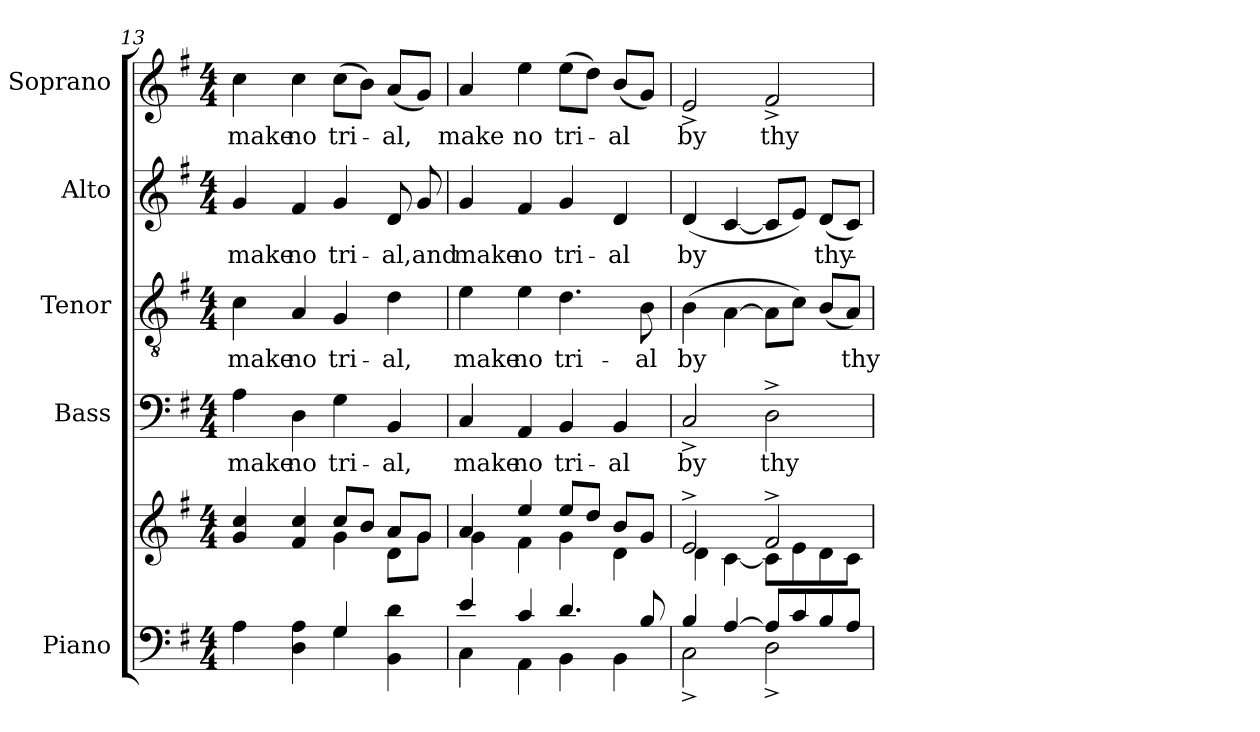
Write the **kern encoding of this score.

**kern	**kern	**kern	**text	**kern	**text	**kern	**text	**kern	**text
*part5	*part5	*part4	*part4	*part3	*part3	*part2	*part2	*part1	*part1
*staff6	*staff5	*staff4	*staff4	*staff3	*staff3	*staff2	*staff2	*staff1	*staff1
*I"Piano	*	*I"Bass	*	*I"Tenor	*	*I"Alto	*	*I"Soprano	*
*I'Pno.	*	*I'B.	*	*I'T.	*	*I'A.	*	*I'S.	*
*clefF4	*clefG2	*clefF4	*	*clefGv2	*	*clefG2	*	*clefG2	*
*	*	*	*	*ITrd7c12	*	*	*	*	*
*k[f#]	*k[f#]	*k[f#]	*	*k[f#]	*	*k[f#]	*	*k[f#]	*
*G:	*G:	*G:	*	*G:	*	*G:	*	*G:	*
*M4/4	*M4/4	*M4/4	*	*M4/4	*	*M4/4	*	*M4/4	*
=13	=13	=13	=13	=13	=13	=13	=13	=13	=13
*^	*^	*	*	*	*	*	*	*	*
!	!	!	!	!	!LO:LY:b:color=#000000	!	!	!	!	!	!
!	!	!	!	!	!	!	!LO:LY:b:color=#000000	!	!	!	!
!	!	!	!	!	!	!	!	!	!LO:LY:b:color=#000000	!	!
!	!	!	!	!	!	!	!	!	!	!	!LO:LY:b:color=#000000
2ryy	4Ai\	4gi/ 4cci	2ryy	4Ai\	make	4Ci\	make	4gi/	make	4cci\	make
!	!	!	!	!	!LO:LY:b:color=#000000	!	!	!	!	!	!
!	!	!	!	!	!	!	!LO:LY:b:color=#000000	!	!	!	!
!	!	!	!	!	!	!	!	!	!LO:LY:b:color=#000000	!	!
!	!	!	!	!	!	!	!	!	!	!	!LO:LY:b:color=#000000
.	4Di\ 4Ai	4f#i/ 4cci	.	4Di\	no	4AAi/	no	4f#i/	no	4cci\	no
!	!	!	!	!	!LO:LY:b:color=#000000	!	!	!	!	!	!
!	!	!	!	!	!	!	!LO:LY:b:color=#000000	!	!	!	!
!	!	!	!	!	!	!	!	!	!LO:LY:b:color=#000000	!	!
!	!	!	!	!	!	!	!	!	!	!	!LO:LY:b:color=#000000
4Gi/	4Gi\	8cci/L	4gi\	4Gi\	tri-	4GGi/	tri-	4gi/	tri-	(8cci\L	tri-
.	.	8bi/J	.	.	.	.	.	.	.	8bi\J)	.
!	!	!	!	!	!LO:LY:b:color=#000000	!	!	!	!	!	!
!	!	!	!	!	!	!	!LO:LY:b:color=#000000	!	!	!	!
!	!	!	!	!	!	!	!	!	!LO:LY:b:color=#000000	!	!
!	!	!	!	!	!	!	!	!	!	!	!LO:LY:b:color=#000000
4ryy	4BBi\ 4di	8ai/L	8di\L	4BBi/	-al,	4Di\	-al,	8di/	-al,	(8ai/L	-al,
!	!	!	!	!	!	!	!	!	!LO:LY:b:color=#000000	!	!
.	.	8gi/J	8gi\J	.	.	.	.	8gi/	and	8gi/J)	.
=14	=14	=14	=14	=14	=14	=14	=14	=14	=14	=14	=14
!	!	!	!	!	!LO:LY:b:color=#000000	!	!	!	!	!	!
!	!	!	!	!	!	!	!LO:LY:b:color=#000000	!	!	!	!
!	!	!	!	!	!	!	!	!	!LO:LY:b:color=#000000	!	!
!	!	!	!	!	!	!	!	!	!	!	!LO:LY:b:color=#000000
4ei/	4Ci\	4ai/	4gi\	4Ci/	make	4Ei\	make	4gi/	make	4ai/	make
!	!	!	!	!	!LO:LY:b:color=#000000	!	!	!	!	!	!
!	!	!	!	!	!	!	!LO:LY:b:color=#000000	!	!	!	!
!	!	!	!	!	!	!	!	!	!LO:LY:b:color=#000000	!	!
!	!	!	!	!	!	!	!	!	!	!	!LO:LY:b:color=#000000
4ci/	4AAi\	4eei/	4f#i\	4AAi/	no	4Ei\	no	4f#i/	no	4eei\	no
!	!	!	!	!	!LO:LY:b:color=#000000	!	!	!	!	!	!
!	!	!	!	!	!	!	!LO:LY:b:color=#000000	!	!	!	!
!	!	!	!	!	!	!	!	!	!LO:LY:b:color=#000000	!	!
!	!	!	!	!	!	!	!	!	!	!	!LO:LY:b:color=#000000
4.di/	4BBi\	8eei/L	4gi\	4BBi/	tri-	4.Di\	tri-	4gi/	tri-	(8eei\L	tri-
.	.	8ddi/J	.	.	.	.	.	.	.	8ddi\J)	.
!	!	!	!	!	!LO:LY:b:color=#000000	!	!	!	!	!	!
!	!	!	!	!	!	!	!	!	!LO:LY:b:color=#000000	!	!
!	!	!	!	!	!	!	!	!	!	!	!LO:LY:b:color=#000000
.	4BBi\	8bi/L	4di\	4BBi/	-al	.	.	4di/	-al	(8bi/L	-al
!	!	!	!	!	!	!	!LO:LY:b:color=#000000	!	!	!	!
8Bi/	.	8gi/J	.	.	.	8BBi\	-al	.	.	8gi/J)	.
=15	=15	=15	=15	=15	=15	=15	=15	=15	=15	=15	=15
!	!	!	!	!	!LO:LY:b:color=#000000	!	!	!	!	!	!
!	!	!	!	!	!	!	!LO:LY:b:color=#000000	!	!	!	!
!	!	!	!	!	!	!	!	!	!LO:LY:b:color=#000000	!	!
!	!	!	!	!	!	!	!	!	!	!	!LO:LY:b:color=#000000
4Bi/	2C^i\	2e^i/	4di\	2C^i/	by	(4BBi\	by	(4di/	by	2e^i/	by
[4Ai/	.	.	[4ci\	.	.	[4AAi\	.	[4ci/	.	.	.
!	!	!	!	!	!LO:LY:b:color=#000000	!	!	!	!	!	!
!	!	!	!	!	!	!	!	!	!	!	!LO:LY:b:color=#000000
8Ai/L]	2D^i\	2f#^i/	8ci\L]	2D^i\	thy-	8AAi\L]	.	8ci/L]	.	2f#^i/	thy
8ci/	.	.	8ei\	.	.	8Ci\J)	.	8ei/J)	.	.	.
!	!	!	!	!	!	!	!	!	!LO:LY:b:color=#000000	!	!
8Bi/	.	.	8di\	.	.	(8BBi/L	.	(8di/L	thy-	.	.
!	!	!	!	!	!	!	!LO:LY:b:color=#000000	!	!	!	!
8Ai/J	.	.	8ci\J	.	.	8AAi/J)	thy-	8ci/J)	.	.	.
*v	*v	*	*	*	*	*	*	*	*	*	*
*	*v	*v	*	*	*	*	*	*	*	*
=	=	=	=	=	=	=	=	=	=
*-	*-	*-	*-	*-	*-	*-	*-	*-	*-
